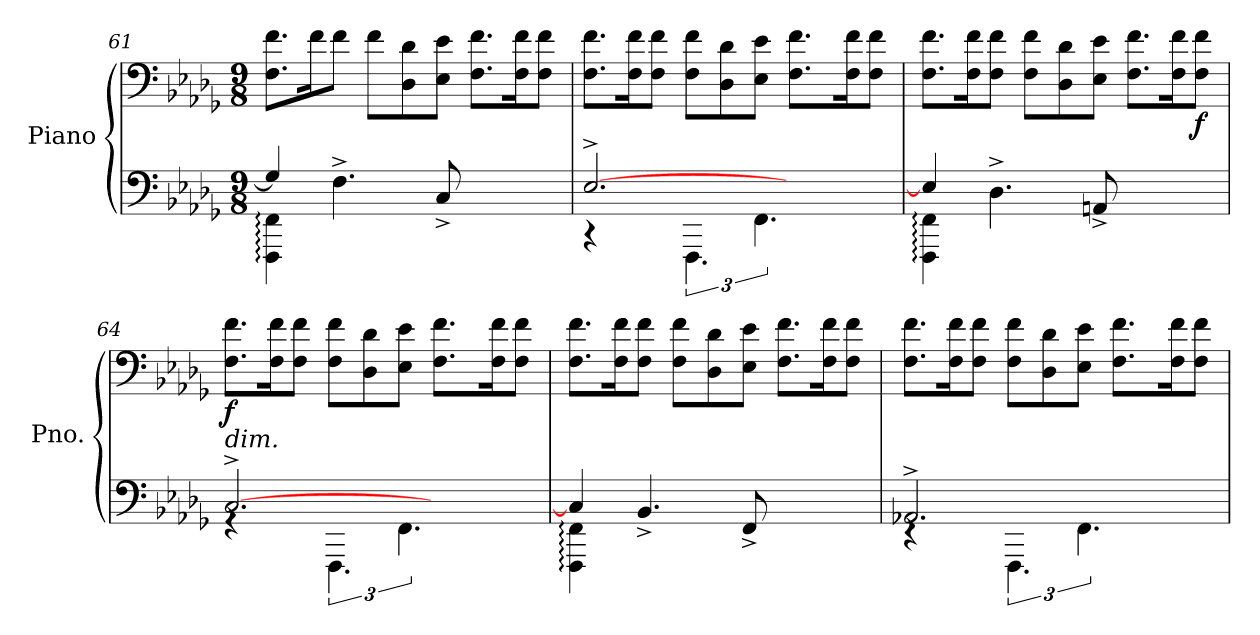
**kern	**kern	**dynam
*part1	*part1	*part1
*staff2	*staff1	*staff1/2
*I"Piano	*	*
*I'Pno.	*	*
*clefF4	*clefF4	*
*k[b-e-a-d-g-]	*k[b-e-a-d-g-]	*
*M9/8	*M9/8	*
=61	=61	=61
*^	*	*
4G-/]	4FFF\: 4FF\:	8.F\ 8.f\L	.
.	.	16f\K	.
4.F^\	4.ryy	8f\J	.
.	.	8f\L	.
.	.	8D-\ 8d-\	.
8C^/	2ryy	8E-\ 8e-\J	.
4.ryy	.	8.F\ 8.f\L	.
.	.	16F\ 16f\K	.
.	.	8F\ 8f\J	.
!!LO:LB:g=z
=62	=62	=62	=62
!	!LO:N:vis=4	!	!
[2.E-^/	4.r	8.F\ 8.f\L	.
.	.	16F\ 16f\K	.
.	.	8F\ 8f\J	.
.	6.FFF\	8F\ 8f\L	.
.	.	8D-\ 8d-\	.
.	6.FF\	8E-\ 8e-\J	.
4ryy	.	8.F\ 8.f\L	.
.	4ryy	.	.
.	.	16F\ 16f\K	.
8ryy	.	8F\ 8f\J	.
=63	=63	=63	=63
4E-/]	4FFF\: 4FF\:	8.F\ 8.f\L	.
.	.	16F\ 16f\K	.
4.D-^\	4.ryy	8F\ 8f\J	.
.	.	8F\ 8f\L	.
.	.	8D-\ 8d-\	.
8AAn^/	2ryy	8E-\ 8e-\J	.
4.ryy	.	8.F\ 8.f\L	.
.	.	16F\ 16f\K	.
!	!	!	!LO:DY:b
.	.	8F\ 8f\J	f
=64	=64	=64	=64
!	!	!LO:TX:b:i:t=dim.	!
!	!LO:N:vis=4	!	!LO:DY:b
[2.C^/	4.rGG	8.F\ 8.f\L	f
.	.	16F\ 16f\K	.
.	.	8F\ 8f\J	.
.	6.FFF\	8F\ 8f\L	.
.	.	8D-\ 8d-\	.
.	6.FF\	8E-\ 8e-\J	.
4ryy	.	8.F\ 8.f\L	.
.	4ryy	.	.
.	.	16F\ 16f\K	.
8ryy	.	8F\ 8f\J	.
!!LO:LB:g=z
=65	=65	=65	=65
4C/]	4FFF\: 4FF\:	8.F\ 8.f\L	.
.	.	16F\ 16f\K	.
4.BB-^/	4.ryy	8F\ 8f\J	.
.	.	8F\ 8f\L	.
.	.	8D-\ 8d-\	.
8FF^/	2ryy	8E-\ 8e-\J	.
4.ryy	.	8.F\ 8.f\L	.
.	.	16F\ 16f\K	.
.	.	8F\ 8f\J	.
=66	=66	=66	=66
!	!LO:N:vis=4	!	!
2.AA-X^/	4.rEE	8.F\ 8.f\L	.
.	.	16F\ 16f\K	.
.	.	8F\ 8f\J	.
.	6.FFF\	8F\ 8f\L	.
.	.	8D-\ 8d-\	.
.	6.FF\	8E-\ 8e-\J	.
4ryy	.	8.F\ 8.f\L	.
.	4ryy	.	.
.	.	16F\ 16f\K	.
8ryy	.	8F\ 8f\J	.
*v	*v	*	*
=	=	=
*-	*-	*-
